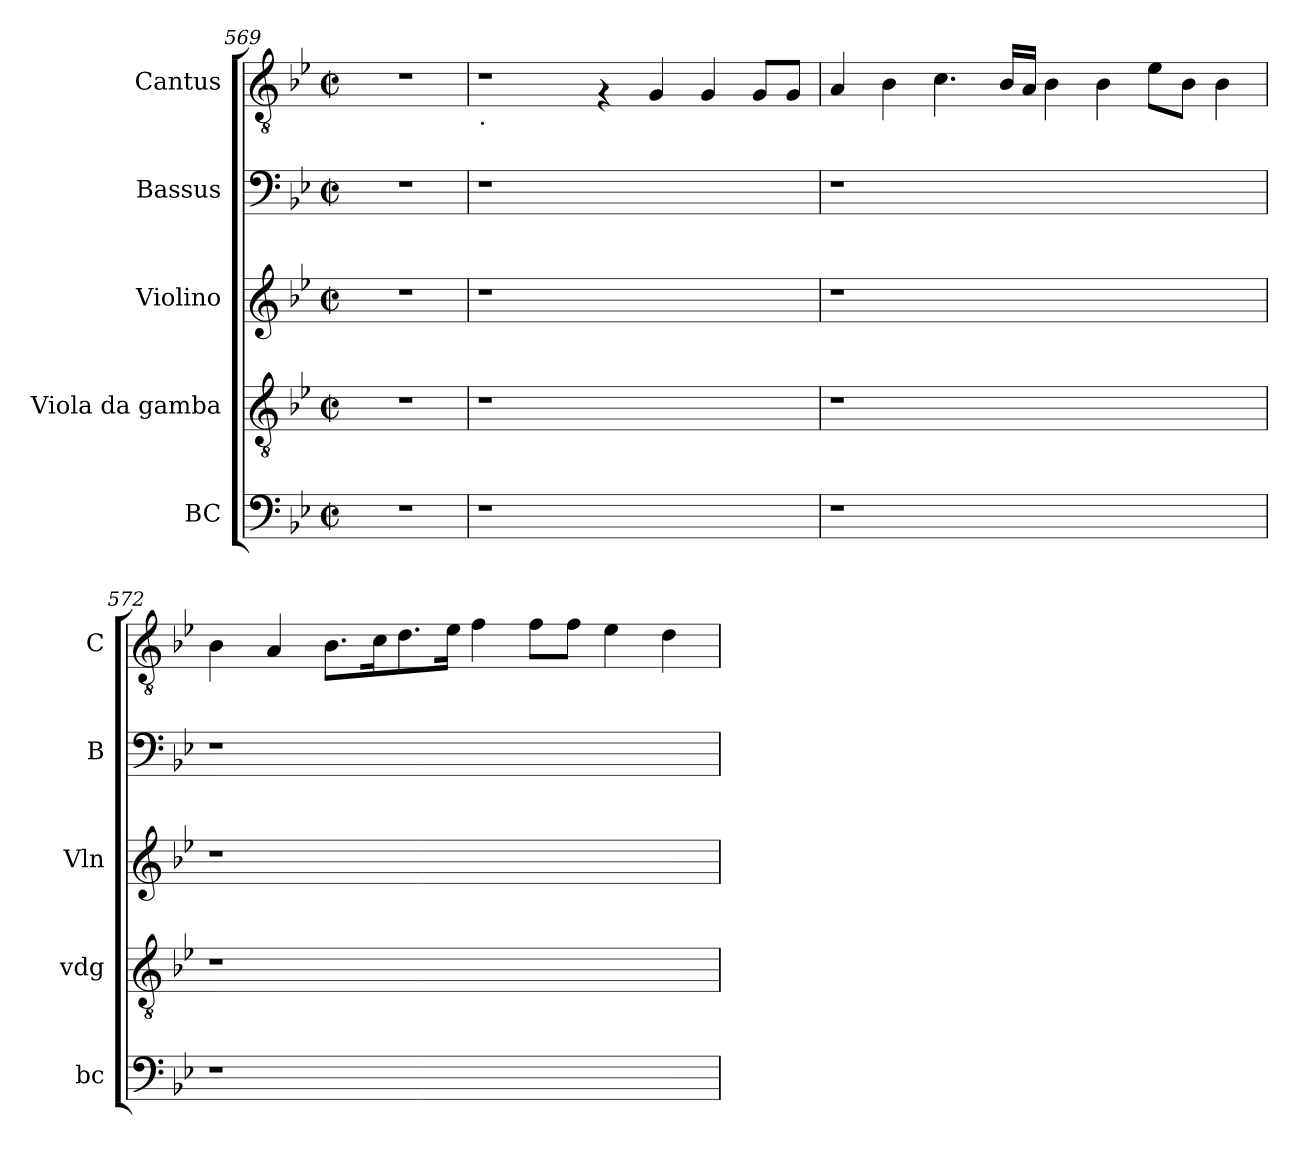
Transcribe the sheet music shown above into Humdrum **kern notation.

**kern	**kern	**kern	**kern	**kern
*part5	*part4	*part3	*part2	*part1
*staff5	*staff4	*staff3	*staff2	*staff1
*I"BC	*I"Viola da gamba	*I"Violino	*I"Bassus	*I"Cantus
*I'bc	*I'vdg	*I'Vln	*I'B	*I'C
*clefF4	*clefGv2	*clefG2	*clefF4	*clefGv2
*k[b-e-]	*k[b-e-]	*k[b-e-]	*k[b-e-]	*k[b-e-]
*B-:	*B-:	*B-:	*B-:	*B-:
*M2/2	*M2/2	*M2/2	*M2/2	*M2/2
*met(c|)	*met(c|)	*met(c|)	*met(c|)	*met(c|)
=569	=569	=569	=569	=569
1r	1r	1r	1r	1r
!!LO:LB:g=z
=570	=570	=570	=570	=570
!	!	!	!	!LO:TX:b:t=.
1r	1r	1r	1r	1r
1ryy	1ryy	1ryy	1ryy	4rF
.	.	.	.	4G/
.	.	.	.	4G/
.	.	.	.	8G/L
.	.	.	.	8G/J
=571	=571	=571	=571	=571
1r	1r	1r	1r	4A/
.	.	.	.	4B-\
.	.	.	.	4.c\
.	.	.	.	16B-/LL
.	.	.	.	16A/JJ
1ryy	1ryy	1ryy	1ryy	4B-\
.	.	.	.	4B-\
.	.	.	.	8e-\L
.	.	.	.	8B-\J
.	.	.	.	4B-\
=572	=572	=572	=572	=572
1r	1r	1r	1r	4B-\
.	.	.	.	4A/
.	.	.	.	8.B-\L
.	.	.	.	16c\k
.	.	.	.	8.d\
.	.	.	.	16e-\Jk
1ryy	1ryy	1ryy	1ryy	4f\
.	.	.	.	8f\L
.	.	.	.	8f\J
.	.	.	.	4e-\
.	.	.	.	4d\
=	=	=	=	=
*-	*-	*-	*-	*-
